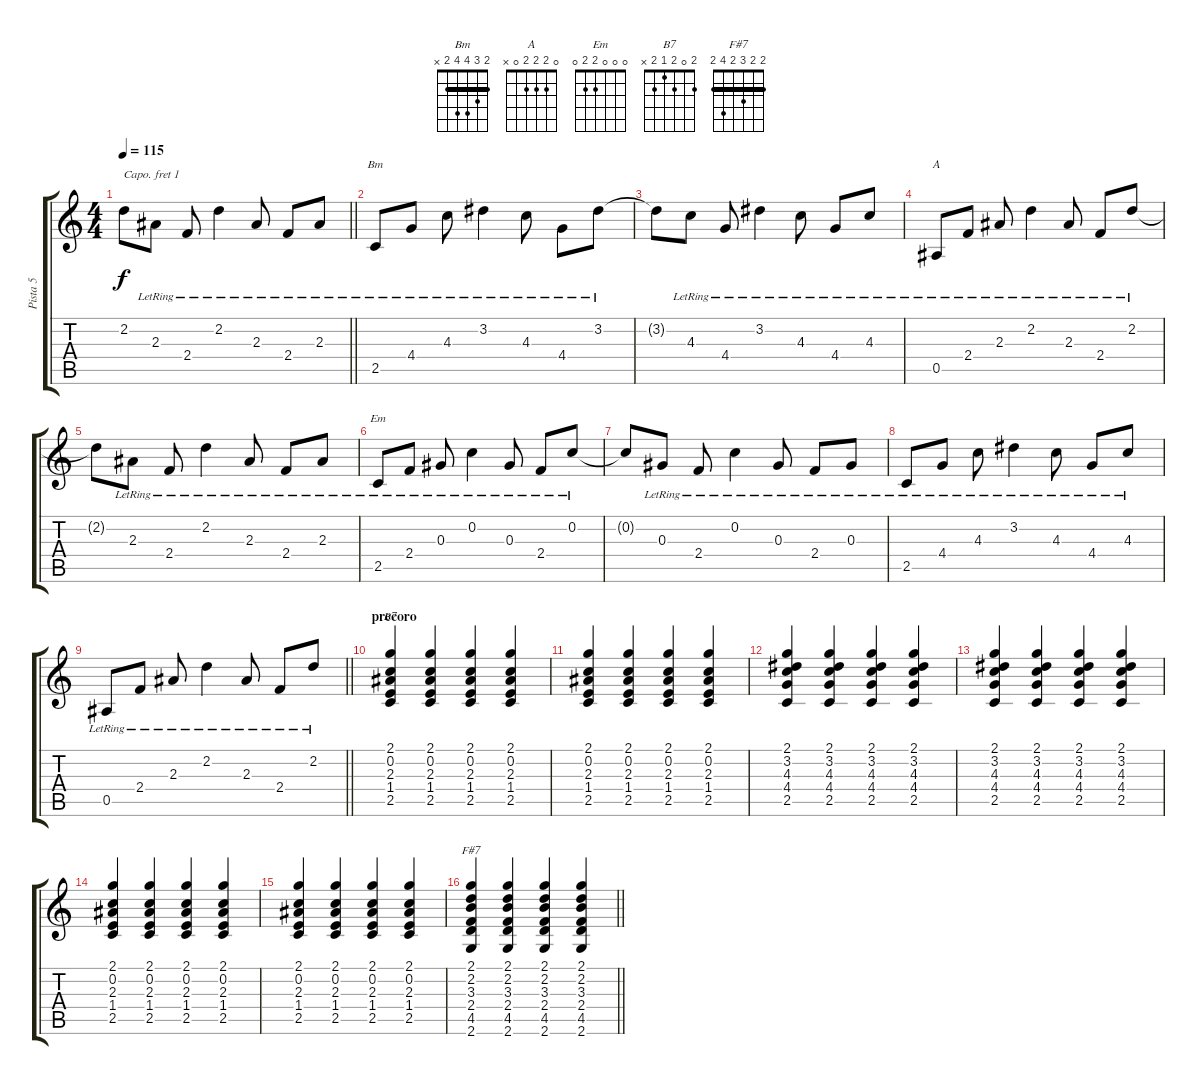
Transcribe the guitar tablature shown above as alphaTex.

\track ("Pista 5" "Pista 5") {instrument acousticguitarsteel}
\staff {score tabs}
\capo 1
\tuning (E4 B3 G3 D3 A2 E2) {hide}
\chord ("Bm" 2 3 4 4 2 x) {barre 2}
\chord ("A" 0 2 2 2 0 x)
\chord ("Em" 0 0 0 2 2 0)
\chord ("B7" 2 0 2 1 2 x)
\chord ("F#7" 2 2 3 2 4 2) {barre 2}
\ts (4 4)
\tempo 115
\clef g2
\barLineRight lightlight
\ks c
2.2{t}.8{dy f} 2.3{lr}.8 2.4{lr}.8 2.2{lr}.4 2.3{lr}.8 2.4{lr}.8 2.3{lr}.8 |
2.5{lr}.8{ch "Bm"} 4.4{lr}.8 4.3{lr}.8 3.2{lr}.4 4.3{lr}.8 4.4{lr}.8 3.2{lr}.8 |
3.2{t}.8 4.3{lr}.8 4.4{lr}.8 3.2{lr}.4 4.3{lr}.8 4.4{lr}.8 4.3{lr}.8 |
0.5{lr}.8{ch "A"} 2.4{lr}.8 2.3{lr}.8 2.2{lr}.4 2.3{lr}.8 2.4{lr}.8 2.2{lr}.8 |
2.2{t}.8 2.3{lr}.8 2.4{lr}.8 2.2{lr}.4 2.3{lr}.8 2.4{lr}.8 2.3{lr}.8 |
2.5{lr}.8{ch "Em"} 2.4{lr}.8 0.3{lr}.8 0.2{lr}.4 0.3{lr}.8 2.4{lr}.8 0.2{lr}.8 |
0.2{t}.8 0.3{lr}.8 2.4{lr}.8 0.2{lr}.4 0.3{lr}.8 2.4{lr}.8 0.3{lr}.8 |
2.5{lr}.8 4.4{lr}.8 4.3{lr}.8 3.2{lr}.4 4.3{lr}.8 4.4{lr}.8 4.3{lr}.8 |
\barLineRight lightlight
0.5{lr}.8 2.4{lr}.8 2.3{lr}.8 2.2{lr}.4 2.3{lr}.8 2.4{lr}.8 2.2{lr}.8 |
\section ("" "precoro")
(2.1 0.2 2.3 1.4 2.5).4{ch "B7"} (2.1 0.2 2.3 1.4 2.5).4 (2.1 0.2 2.3 1.4 2.5).4 (2.1 0.2 2.3 1.4 2.5).4 |
(2.1 0.2 2.3 1.4 2.5).4 (2.1 0.2 2.3 1.4 2.5).4 (2.1 0.2 2.3 1.4 2.5).4 (2.1 0.2 2.3 1.4 2.5).4 |
(2.1 3.2 4.3 4.4 2.5).4 (2.1 3.2 4.3 4.4 2.5).4 (2.1 3.2 4.3 4.4 2.5).4 (2.1 3.2 4.3 4.4 2.5).4 |
(2.1 3.2 4.3 4.4 2.5).4 (2.1 3.2 4.3 4.4 2.5).4 (2.1 3.2 4.3 4.4 2.5).4 (2.1 3.2 4.3 4.4 2.5).4 |
(2.1 0.2 2.3 1.4 2.5).4 (2.1 0.2 2.3 1.4 2.5).4 (2.1 0.2 2.3 1.4 2.5).4 (2.1 0.2 2.3 1.4 2.5).4 |
(2.1 0.2 2.3 1.4 2.5).4 (2.1 0.2 2.3 1.4 2.5).4 (2.1 0.2 2.3 1.4 2.5).4 (2.1 0.2 2.3 1.4 2.5).4 |
\barLineRight lightlight
(2.1 2.2 3.3 2.4 4.5 2.6).4{ch "F#7"} (2.1 2.2 3.3 2.4 4.5 2.6).4 (2.1 2.2 3.3 2.4 4.5 2.6).4 (2.1 2.2 3.3 2.4 4.5 2.6).4
